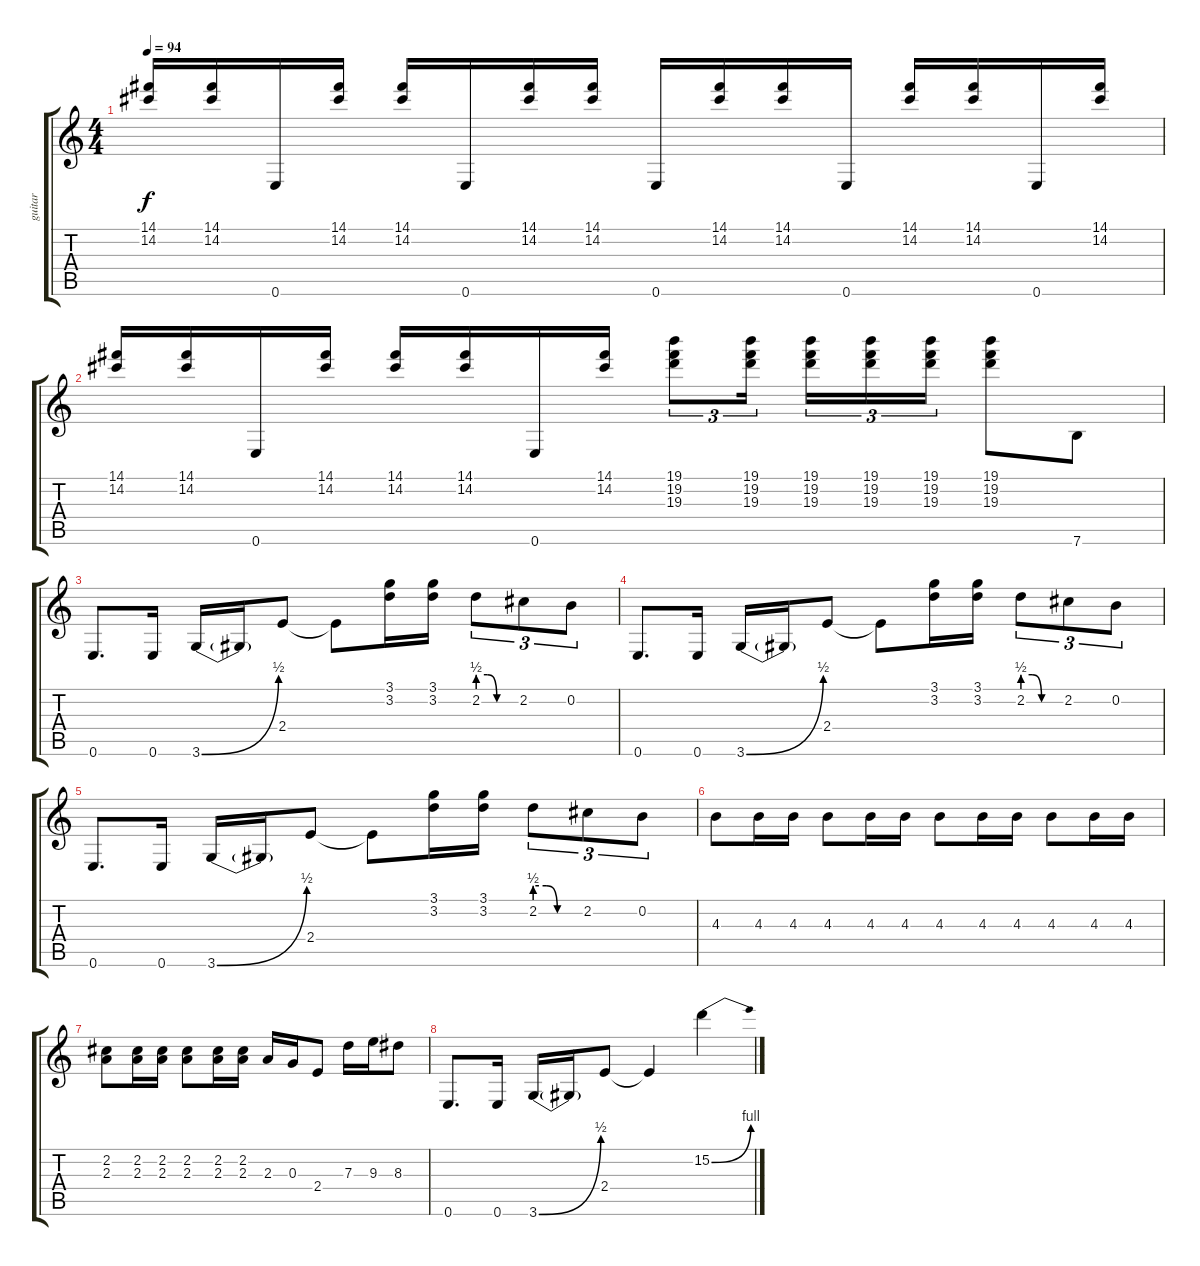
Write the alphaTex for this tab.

\track ("guitar" "guitar") {instrument distortionguitar}
\staff {score tabs}
\tuning (E4 B3 G3 D3 A2 E2) {hide}
\ts (4 4)
\tempo 94
\clef g2
\ks c
(14.1 14.2).16{dy f} (14.1 14.2).16 0.6.16 (14.1 14.2).16 (14.1 14.2).16 0.6.16 (14.1 14.2).16 (14.1 14.2).16 0.6.16 (14.1 14.2).16 (14.1 14.2).16 0.6.16 (14.1 14.2).16 (14.1 14.2).16 0.6.16 (14.1 14.2).16 |
(14.1 14.2).16 (14.1 14.2).16 0.6.16 (14.1 14.2).16 (14.1 14.2).16 (14.1 14.2).16 0.6.16 (14.1 14.2).16 (19.1 19.2 19.3).8{tu (3 2)} (19.1 19.2 19.3).16{tu (3 2) beam splitsecondary} (19.1 19.2 19.3).16{tu (3 2)} (19.1 19.2 19.3).16{tu (3 2)} (19.1 19.2 19.3).16{tu (3 2)} (19.1 19.2 19.3).8 7.6.8 |
0.6.8{d} 0.6.16 3.6{be (bend 0 0 60 2)}.16 3.6{t}.16 2.4.8 2.4{t}.8 (3.1 3.2).16 (3.1 3.2).16 2.2{be (custom 0 2 15 2 30 0 60 0)}.8{tu (3 2)} 2.2.8{tu (3 2)} 0.2.8{tu (3 2)} |
0.6.8{d} 0.6.16 3.6{be (bend 0 0 60 2)}.16 3.6{t}.16 2.4.8 2.4{t}.8 (3.1 3.2).16 (3.1 3.2).16 2.2{be (custom 0 2 15 2 30 0 60 0)}.8{tu (3 2)} 2.2.8{tu (3 2)} 0.2.8{tu (3 2)} |
0.6.8{d} 0.6.16 3.6{be (bend 0 0 60 2)}.16 3.6{t}.16 2.4.8 2.4{t}.8 (3.1 3.2).16 (3.1 3.2).16 2.2{be (custom 0 2 15 2 30 0 60 0)}.8{tu (3 2)} 2.2.8{tu (3 2)} 0.2.8{tu (3 2)} |
4.3.8 4.3.16 4.3.16 4.3.8 4.3.16 4.3.16 4.3.8 4.3.16 4.3.16 4.3.8 4.3.16 4.3.16 |
(2.2 2.3).8 (2.2 2.3).16 (2.2 2.3).16 (2.2 2.3).8 (2.2 2.3).16 (2.2 2.3).16 2.3.16 0.3.16 2.4.8 7.3.16 9.3.16 8.3.8 |
0.6.8{d} 0.6.16 3.6{be (bend 0 0 60 2)}.16 3.6{t}.16 2.4.8 2.4{t}.4 15.2{be (bend 0 0 60 4)}.4
